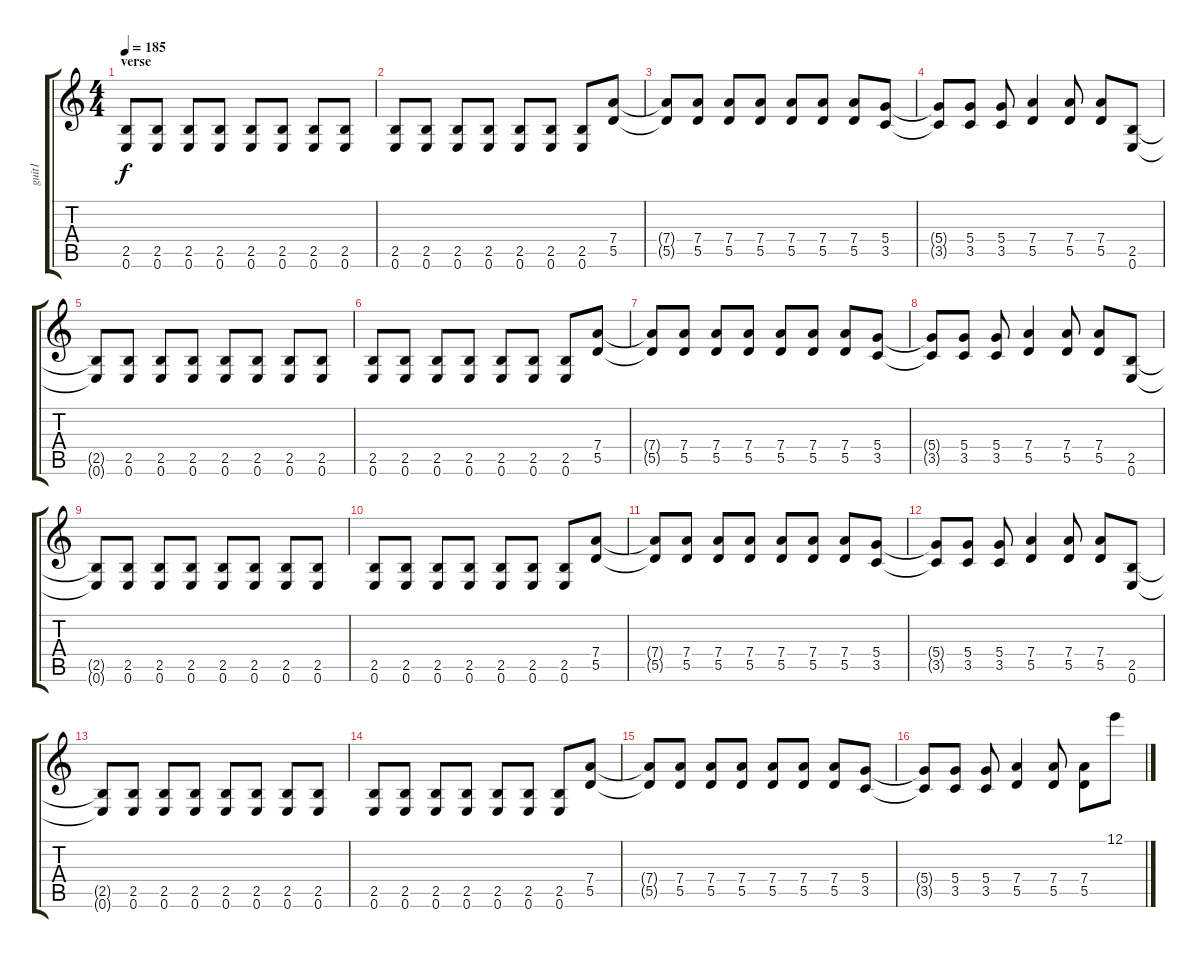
\track ("guit1" "guit1") {instrument distortionguitar}
\staff {score tabs}
\tuning (E4 B3 G3 D3 A2 E2) {hide}
\ts (4 4)
\section ("" "verse")
\tempo 185
\clef g2
\ks c
(2.5{t} 0.6{t}).8{dy f} (2.5 0.6).8 (2.5 0.6).8 (2.5 0.6).8 (2.5 0.6).8 (2.5 0.6).8 (2.5 0.6).8 (2.5 0.6).8 |
(2.5 0.6).8 (2.5 0.6).8 (2.5 0.6).8 (2.5 0.6).8 (2.5 0.6).8 (2.5 0.6).8 (2.5 0.6).8 (7.4 5.5).8 |
(7.4{t} 5.5{t}).8 (7.4 5.5).8 (7.4 5.5).8 (7.4 5.5).8 (7.4 5.5).8 (7.4 5.5).8 (7.4 5.5).8 (5.4 3.5).8 |
(5.4{t} 3.5{t}).8 (5.4 3.5).8 (5.4 3.5).8 (7.4 5.5).4 (7.4 5.5).8 (7.4 5.5).8 (2.5 0.6).8 |
(2.5{t} 0.6{t}).8 (2.5 0.6).8 (2.5 0.6).8 (2.5 0.6).8 (2.5 0.6).8 (2.5 0.6).8 (2.5 0.6).8 (2.5 0.6).8 |
(2.5 0.6).8 (2.5 0.6).8 (2.5 0.6).8 (2.5 0.6).8 (2.5 0.6).8 (2.5 0.6).8 (2.5 0.6).8 (7.4 5.5).8 |
(7.4{t} 5.5{t}).8 (7.4 5.5).8 (7.4 5.5).8 (7.4 5.5).8 (7.4 5.5).8 (7.4 5.5).8 (7.4 5.5).8 (5.4 3.5).8 |
(5.4{t} 3.5{t}).8 (5.4 3.5).8 (5.4 3.5).8 (7.4 5.5).4 (7.4 5.5).8 (7.4 5.5).8 (2.5 0.6).8 |
(2.5{t} 0.6{t}).8 (2.5 0.6).8 (2.5 0.6).8 (2.5 0.6).8 (2.5 0.6).8 (2.5 0.6).8 (2.5 0.6).8 (2.5 0.6).8 |
(2.5 0.6).8 (2.5 0.6).8 (2.5 0.6).8 (2.5 0.6).8 (2.5 0.6).8 (2.5 0.6).8 (2.5 0.6).8 (7.4 5.5).8 |
(7.4{t} 5.5{t}).8 (7.4 5.5).8 (7.4 5.5).8 (7.4 5.5).8 (7.4 5.5).8 (7.4 5.5).8 (7.4 5.5).8 (5.4 3.5).8 |
(5.4{t} 3.5{t}).8 (5.4 3.5).8 (5.4 3.5).8 (7.4 5.5).4 (7.4 5.5).8 (7.4 5.5).8 (2.5 0.6).8 |
(2.5{t} 0.6{t}).8 (2.5 0.6).8 (2.5 0.6).8 (2.5 0.6).8 (2.5 0.6).8 (2.5 0.6).8 (2.5 0.6).8 (2.5 0.6).8 |
(2.5 0.6).8 (2.5 0.6).8 (2.5 0.6).8 (2.5 0.6).8 (2.5 0.6).8 (2.5 0.6).8 (2.5 0.6).8 (7.4 5.5).8 |
(7.4{t} 5.5{t}).8 (7.4 5.5).8 (7.4 5.5).8 (7.4 5.5).8 (7.4 5.5).8 (7.4 5.5).8 (7.4 5.5).8 (5.4 3.5).8 |
(5.4{t} 3.5{t}).8 (5.4 3.5).8 (5.4 3.5).8 (7.4 5.5).4 (7.4 5.5).8 (7.4 5.5).8 12.1.8
